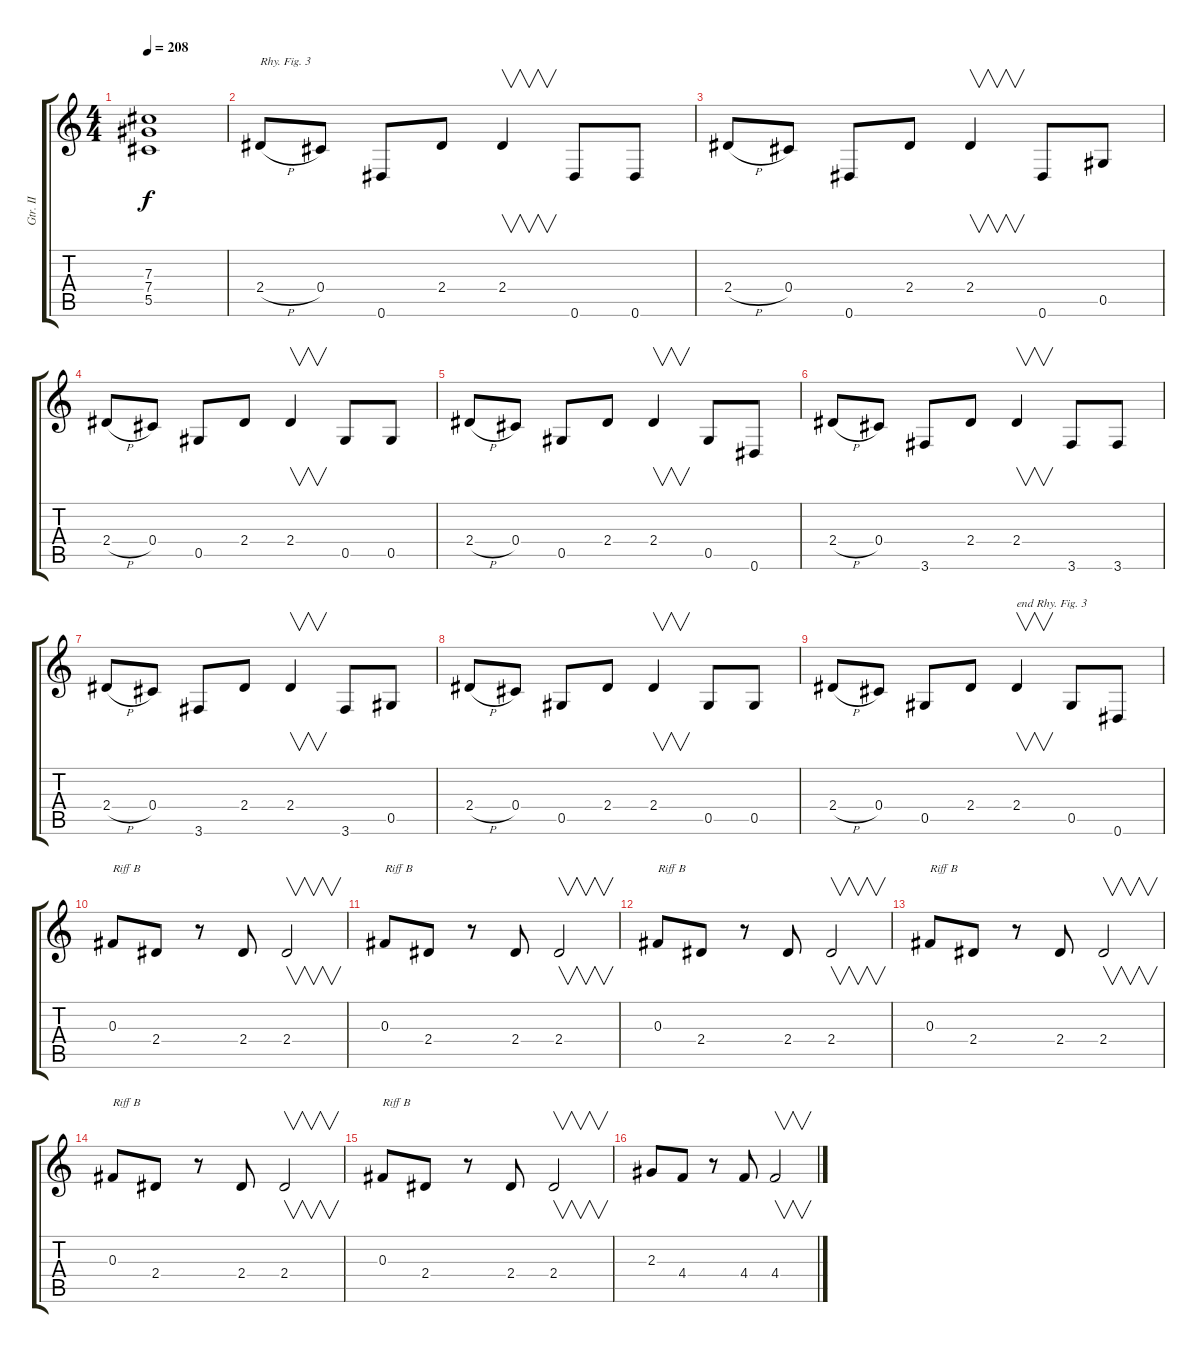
\track ("Gtr. II" "Gtr. II") {instrument distortionguitar}
\staff {score tabs}
\tuning (Eb4 Bb3 Gb3 Db3 Ab2 Eb2) {hide}
\ts (4 4)
\tempo 208
\clef g2
\ks c
(7.3{t} 7.4{t} 5.5{t}).1{dy f} |
2.4{h}.8{txt "Rhy. Fig. 3"} 0.4.8 0.6.8 2.4.8 2.4.4{v} 0.6.8 0.6.8 |
2.4{h}.8 0.4.8 0.6.8 2.4.8 2.4.4{v} 0.6.8 0.5.8 |
2.4{h}.8 0.4.8 0.5.8 2.4.8 2.4.4{v} 0.5.8 0.5.8 |
2.4{h}.8 0.4.8 0.5.8 2.4.8 2.4.4{v} 0.5.8 0.6.8 |
2.4{h}.8 0.4.8 3.6.8 2.4.8 2.4.4{v} 3.6.8 3.6.8 |
2.4{h}.8 0.4.8 3.6.8 2.4.8 2.4.4{v} 3.6.8 0.5.8 |
2.4{h}.8 0.4.8 0.5.8 2.4.8 2.4.4{v} 0.5.8 0.5.8 |
2.4{h}.8 0.4.8 0.5.8 2.4.8 2.4.4{v txt "end Rhy. Fig. 3"} 0.5.8 0.6.8 |
0.3.8{txt "Riff B"} 2.4.8 r.8 2.4.8 2.4.2{v} |
0.3.8{txt "Riff B"} 2.4.8 r.8 2.4.8 2.4.2{v} |
0.3.8{txt "Riff B"} 2.4.8 r.8 2.4.8 2.4.2{v} |
0.3.8{txt "Riff B"} 2.4.8 r.8 2.4.8 2.4.2{v} |
0.3.8{txt "Riff B"} 2.4.8 r.8 2.4.8 2.4.2{v} |
0.3.8{txt "Riff B"} 2.4.8 r.8 2.4.8 2.4.2{v} |
2.3.8 4.4.8 r.8 4.4.8 4.4.2{v}
